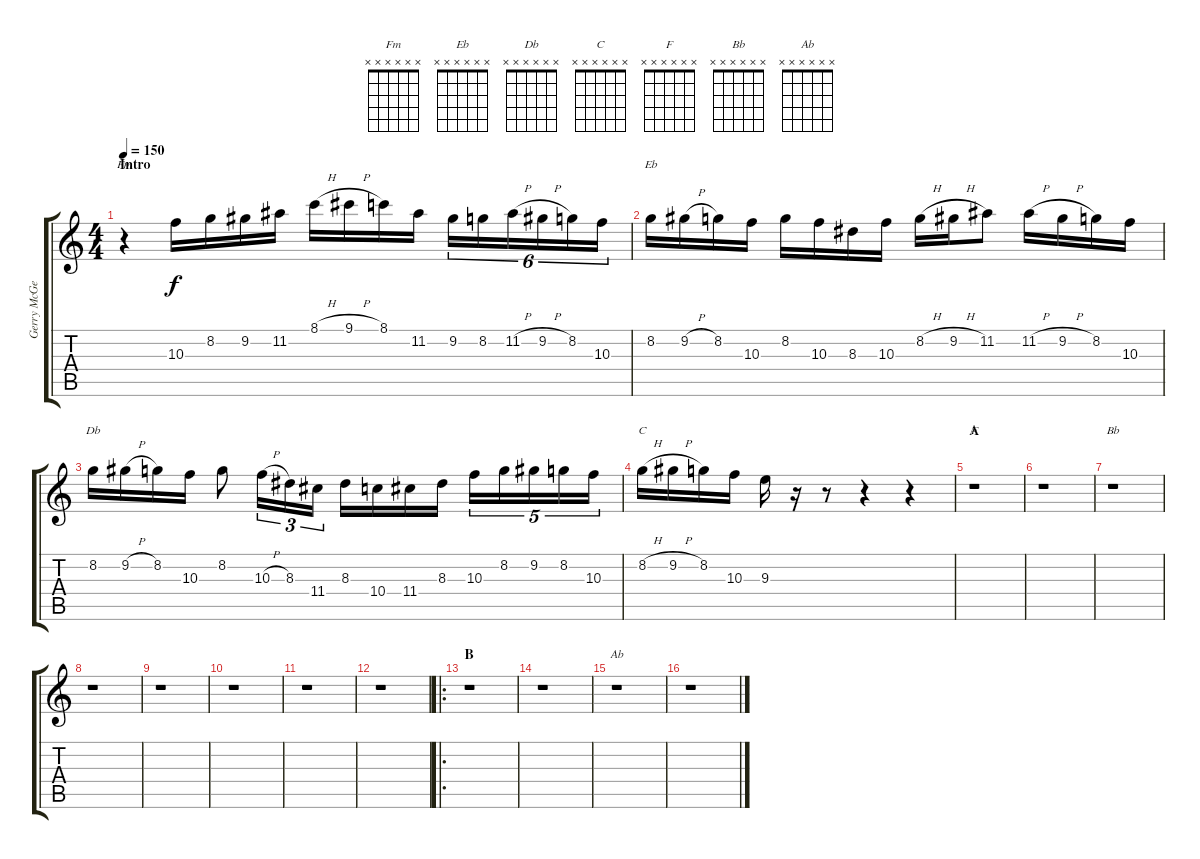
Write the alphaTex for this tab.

\track ("Gerry McGee" "Gerry McGe") {instrument acousticguitarnylon}
\staff {score tabs}
\tuning (E4 B3 G3 D3 A2 E2) {hide}
\chord ("Fm" x x x x x x) {firstfret 0}
\chord ("Eb" x x x x x x) {firstfret 0}
\chord ("Db" x x x x x x) {firstfret 0}
\chord ("C" x x x x x x) {firstfret 0}
\chord ("F" x x x x x x) {firstfret 0}
\chord ("Bb" x x x x x x) {firstfret 0}
\chord ("Ab" x x x x x x) {firstfret 0}
\ts (4 4)
\section ("" "Intro")
\tempo 150
\clef g2
\ks c
r.4{ch "Fm" dy f instrument acousticguitarnylon} 10.3.16 8.2.16 9.2.16 11.2.16 8.1{h}.16 9.1{h}.16 8.1.16 11.2.16 9.2.16{tu (6 4)} 8.2.16{tu (6 4)} 11.2{h}.16{tu (6 4)} 9.2{h}.16{tu (6 4)} 8.2.16{tu (6 4)} 10.3.16{tu (6 4)} |
8.2.16{ch "Eb"} 9.2{h}.16 8.2.16 10.3.16 8.2.16 10.3.16 8.3.16 10.3.16 8.2{h}.16 9.2{h}.16 11.2.8 11.2{h}.16 9.2{h}.16 8.2.16 10.3.16 |
8.2.16{ch "Db"} 9.2{h}.16 8.2.16 10.3.16 8.2.8 10.3{h}.16{tu (3 2)} 8.3.16{tu (3 2)} 11.4.16{tu (3 2)} 8.3.16 10.4.16 11.4.16 8.3.16 10.3.16{tu (5 4)} 8.2.16{tu (5 4)} 9.2.16{tu (5 4)} 8.2.16{tu (5 4)} 10.3.16{tu (5 4)} |
8.2{h}.16{ch "C"} 9.2{h}.16 8.2.16 10.3.16 9.3.16 r.16 r.8 r.4 r.4 |
\section ("" "A")
r.1{ch "F"} |
r.1 |
r.1{ch "Bb"} |
r.1 |
r.1 |
r.1 |
r.1 |
r.1 |
\ro
\section ("" "B")
r.1 |
r.1 |
r.1{ch "Ab"} |
r.1
